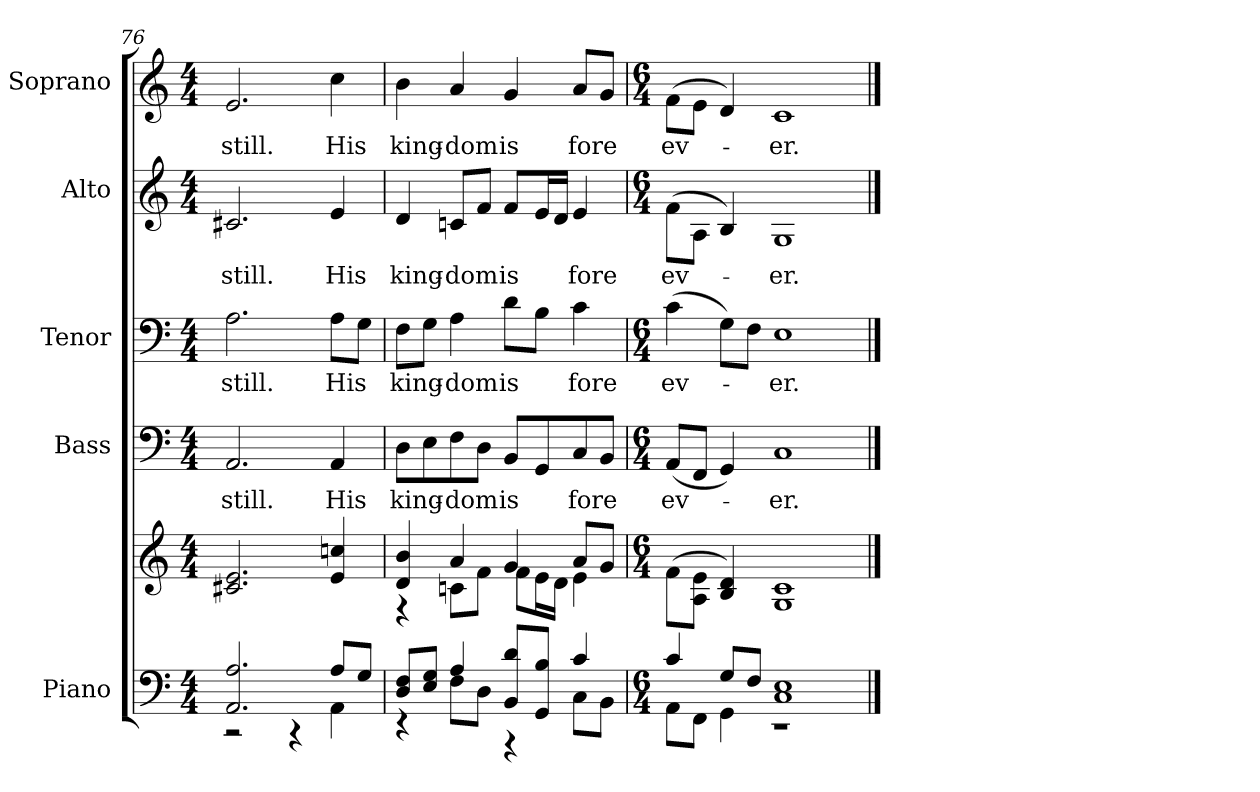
**kern	**kern	**kern	**text	**kern	**text	**kern	**text	**kern	**text
*part5	*part5	*part4	*part4	*part3	*part3	*part2	*part2	*part1	*part1
*staff6	*staff5	*staff4	*staff4	*staff3	*staff3	*staff2	*staff2	*staff1	*staff1
*I"Piano	*	*I"Bass	*	*I"Tenor	*	*I"Alto	*	*I"Soprano	*
*I'Pno.	*	*I'B.	*	*I'T.	*	*I'A.	*	*I'S.	*
!!LO:PB:g=z
*clefF4	*clefG2	*clefF4	*	*clefF4	*	*clefG2	*	*clefG2	*
*k[]	*k[]	*k[]	*	*k[]	*	*k[]	*	*k[]	*
*C:	*C:	*C:	*	*C:	*	*C:	*	*C:	*
*M4/4	*M4/4	*M4/4	*	*M4/4	*	*M4/4	*	*M4/4	*
=76	=76	=76	=76	=76	=76	=76	=76	=76	=76
*^	*	*	*	*	*	*	*	*	*
!	!	!	!	!LO:LY:b:color=#000000	!	!	!	!	!	!
!	!	!	!	!	!	!LO:LY:b:color=#000000	!	!	!	!
!	!	!	!	!	!	!	!	!LO:LY:b:color=#000000	!	!
!	!	!	!	!	!	!	!	!	!	!LO:LY:b:color=#000000
2.AAi/ 2.Ai	2r	2.c#Xi/ 2.ei	2.AAi/	still.	2.Ai\	still.	2.c#Xi/	still.	2.ei/	still.
.	4r	.	.	.	.	.	.	.	.	.
!	!	!	!	!LO:LY:b:color=#000000	!	!	!	!	!	!
!	!	!	!	!	!	!LO:LY:b:color=#000000	!	!	!	!
!	!	!	!	!	!	!	!	!LO:LY:b:color=#000000	!	!
!	!	!	!	!	!	!	!	!	!	!LO:LY:b:color=#000000
8Ai/L	4AAi\	4ei/ 4ccni	4AAi/	His	8Ai\L	His	4ei/	His	4cci\	His
8Gi/J	.	.	.	.	8Gi\J	.	.	.	.	.
!!LO:PB:g=z
=77	=77	=77	=77	=77	=77	=77	=77	=77	=77	=77
*	*	*^	*	*	*	*	*	*	*	*
!	!	!	!	!	!LO:LY:b:color=#000000	!	!	!	!	!	!
!	!	!	!	!	!	!	!LO:LY:b:color=#000000	!	!	!	!
!	!	!	!	!	!	!	!	!	!LO:LY:b:color=#000000	!	!
!	!	!	!	!	!	!	!	!	!	!	!LO:LY:b:color=#000000
8Di/ 8FiL	4r	4di/ 4bi	4r	8Di\L	king-	8Fi\L	king-	4di/	king-	4bi\	king-
8Ei/ 8GiJ	.	.	.	8Ei\	.	8Gi\J	.	.	.	.	.
!	!	!	!	!	!LO:LY:b:color=#000000	!	!	!	!	!	!
!	!	!	!	!	!	!	!LO:LY:b:color=#000000	!	!	!	!
!	!	!	!	!	!	!	!	!	!LO:LY:b:color=#000000	!	!
!	!	!	!	!	!	!	!	!	!	!	!LO:LY:b:color=#000000
4Ai/	8Fi\L	4ai/	8cni\L	8Fi\	-dom	4Ai\	-dom	8cni/L	-dom	4ai/	-dom
.	8Di\J	.	8fi\J	8Di\J	.	.	.	8fi/J	.	.	.
!	!	!	!	!	!LO:LY:b:color=#000000	!	!	!	!	!	!
!	!	!	!	!	!	!	!LO:LY:b:color=#000000	!	!	!	!
!	!	!	!	!	!	!	!	!	!LO:LY:b:color=#000000	!	!
!	!	!	!	!	!	!	!	!	!	!	!LO:LY:b:color=#000000
8BBi/ 8diL	4r	4gi/	8fi\L	8BBi/L	is	8di\L	is	8fi/L	is	4gi/	is
8GGi/ 8BiJ	.	.	16ei\L	8GGi/	.	8Bi\J	.	16ei/L	.	.	.
.	.	.	16di\JJ	.	.	.	.	16di/JJ	.	.	.
!	!	!	!	!	!LO:LY:b:color=#000000	!	!	!	!	!	!
!	!	!	!	!	!	!	!LO:LY:b:color=#000000	!	!	!	!
!	!	!	!	!	!	!	!	!	!LO:LY:b:color=#000000	!	!
!	!	!	!	!	!	!	!	!	!	!	!LO:LY:b:color=#000000
4ci/	8Ci\L	8ai/L	4ei\	8Ci/	fore	4ci\	fore	4ei/	fore	8ai/L	fore
.	8BBi\J	8gi/J	.	8BBi/J	.	.	.	.	.	8gi/J	.
*	*	*v	*v	*	*	*	*	*	*	*	*
!!LO:PB:g=z
=78	=78	=78	=78	=78	=78	=78	=78	=78	=78	=78
*M6/4	*	*M6/4	*M6/4	*	*M6/4	*	*M6/4	*	*M6/4	*
!	!	!	!	!LO:LY:b:color=#000000	!	!	!	!	!	!
!	!	!	!	!	!	!LO:LY:b:color=#000000	!	!	!	!
!	!	!	!	!	!	!	!	!LO:LY:b:color=#000000	!	!
!	!	!	!	!	!	!	!	!	!	!LO:LY:b:color=#000000
4ci/	8AAi\L	(8fi\L	(8AAi/L	ev-	(4ci\	ev-	(8fi\L	ev-	(8fi\L	ev-
.	8FFi\J	8Ai\ 8eiJ	8FFi/J	.	.	.	8Ai\J	.	8ei\J	.
8Gi/L	4GGi\	4Bi/ 4di)	4GGi/)	.	8Gi\L)	.	4Bi/)	.	4di/)	.
8Fi/J	.	.	.	.	8Fi\J	.	.	.	.	.
!	!	!	!	!LO:LY:b:color=#000000	!	!	!	!	!	!
!	!	!	!	!	!	!LO:LY:b:color=#000000	!	!	!	!
!	!	!	!	!	!	!	!	!LO:LY:b:color=#000000	!	!
!	!	!	!	!	!	!	!	!	!	!LO:LY:b:color=#000000
1Ci 1Ei	1r	1Gi 1ci	1Ci	-er.	1Ei	-er.	1Gi	-er.	1ci	-er.
*v	*v	*	*	*	*	*	*	*	*	*
==	==	==	==	==	==	==	==	==	==
*-	*-	*-	*-	*-	*-	*-	*-	*-	*-
